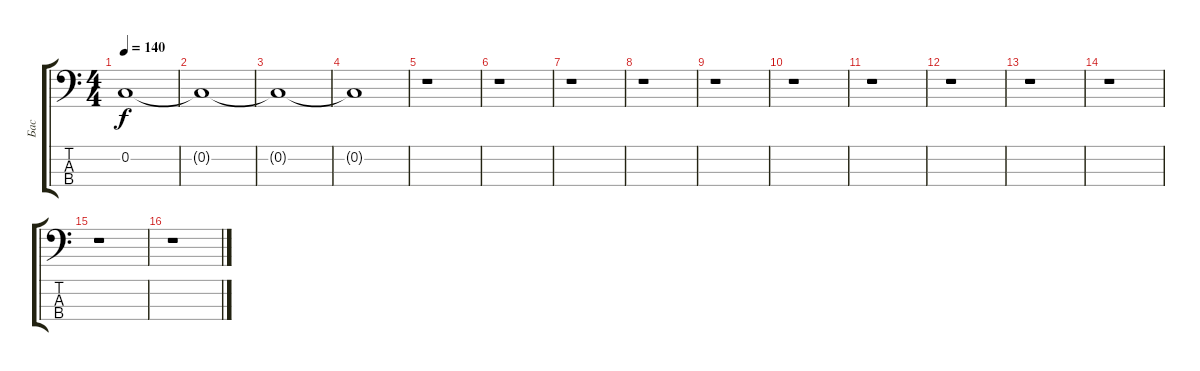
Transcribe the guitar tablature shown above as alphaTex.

\track ("Бас" "Бас") {instrument electricbassfinger}
\staff {score tabs}
\tuning (F2 C2 G1 D1) {hide}
\ts (4 4)
\tempo 140
\clef f4
\ks c
0.2.1{dy f} |
0.2{t}.1 |
0.2{t}.1 |
0.2{t}.1 |
r.1 |
r.1 |
r.1 |
r.1 |
r.1 |
r.1 |
r.1 |
r.1 |
r.1 |
r.1 |
r.1 |
r.1
